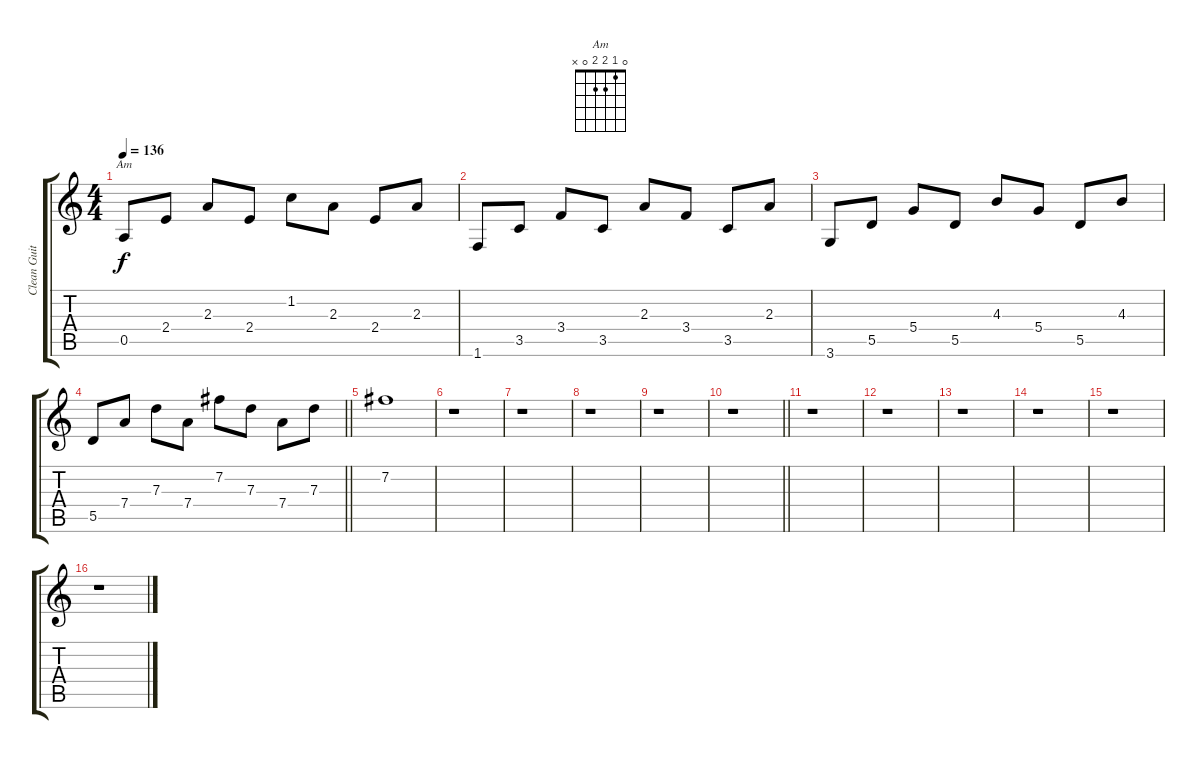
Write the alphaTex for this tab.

\track ("Clean Guitar" "Clean Guit") {instrument electricguitarclean}
\staff {score tabs}
\tuning (E4 B3 G3 D3 A2 E2) {hide}
\chord ("Am" 0 1 2 2 0 x)
\ts (4 4)
\tempo 136
\clef g2
\ks c
0.5.8{ch "Am" dy f} 2.4.8 2.3.8 2.4.8 1.2.8 2.3.8 2.4.8 2.3.8 |
1.6.8 3.5.8 3.4.8 3.5.8 2.3.8 3.4.8 3.5.8 2.3.8 |
3.6.8 5.5.8 5.4.8 5.5.8 4.3.8 5.4.8 5.5.8 4.3.8 |
\barLineRight lightlight
5.5.8 7.4.8 7.3.8 7.4.8 7.2.8 7.3.8 7.4.8 7.3.8 |
7.2.1 |
r.1 |
r.1 |
r.1 |
r.1 |
\barLineRight lightlight
r.1 |
r.1 |
r.1 |
r.1 |
r.1 |
r.1 |
r.1
